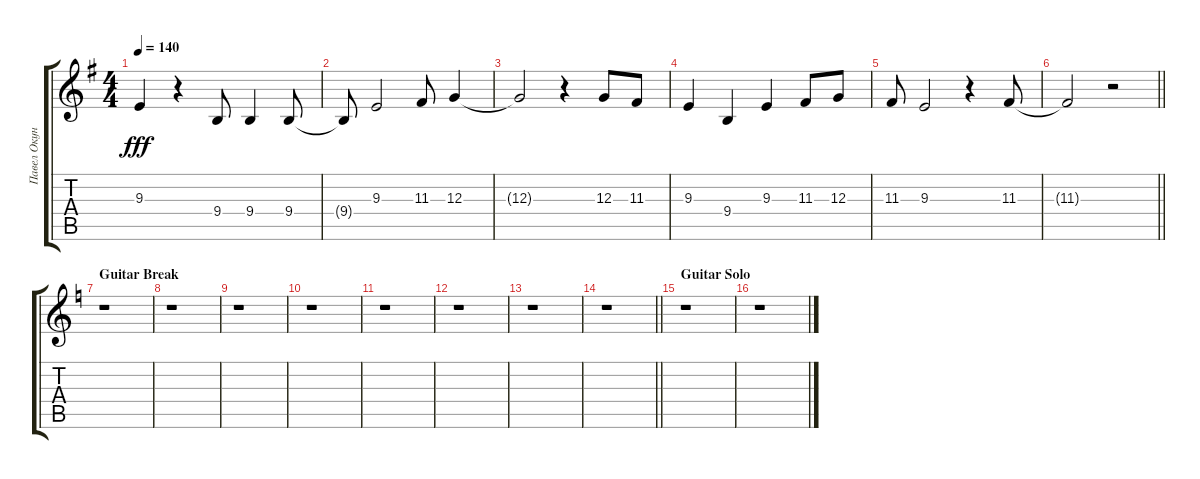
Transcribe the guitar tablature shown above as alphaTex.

\track ("Павел Окунев" "Павел Окун") {instrument altosax}
\staff {score tabs}
\tuning (E4 B3 G3 D3 A2 E2) {hide}
\ts (4 4)
\tempo 140
\clef g2
\ks g
9.3{t}.4{dy fff} r.4 9.4.8 9.4.4 9.4.8 |
9.4{t}.8 9.3.2 11.3.8 12.3.4 |
12.3{t}.2 r.4 12.3.8 11.3.8 |
9.3.4 9.4.4 9.3.4 11.3.8 12.3.8 |
11.3.8 9.3.2 r.4 11.3.8 |
\barLineRight lightlight
11.3{t}.2 r.2 |
\section ("" "Guitar Break")
\ks c
r.1 |
r.1 |
r.1 |
r.1 |
r.1 |
r.1 |
r.1 |
\barLineRight lightlight
r.1 |
\section ("" "Guitar Solo")
r.1 |
r.1
